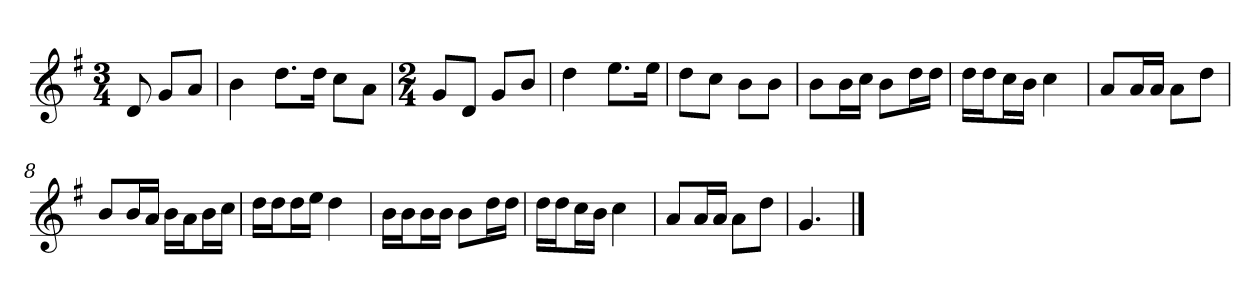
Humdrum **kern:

**kern
*part1
*staff1
*k[f#]
*M3/4
*MM120
=
8d
8gL
8aJ
=1
4b
8.ddL
16ddJk
8ccL
8aJ
=2
*M2/4
8gL
8dJ
8gL
8bJ
=3
4dd
8.eeL
16eeJk
=4
8ddL
8ccJ
8bL
8bJ
=5
8bL
16bL
16ccJJ
8bL
16ddL
16ddJJ
=6
16ddLL
16ddJ
16ccL
16bJJ
4cc
=7
8aL
16aL
16aJJ
8aL
8ddJ
=8
8bL
16bL
16aJJ
16bLL
16aJ
16bL
16ccJJ
=9
16ddLL
16ddJ
16ddL
16eeJJ
4dd
=10
16bLL
16bJ
16bL
16bJJ
8bL
16ddL
16ddJJ
=11
16ddLL
16ddJ
16ccL
16bJJ
4cc
=12
8aL
16aL
16aJJ
8aL
8ddJ
=13
4.g
==
*-
